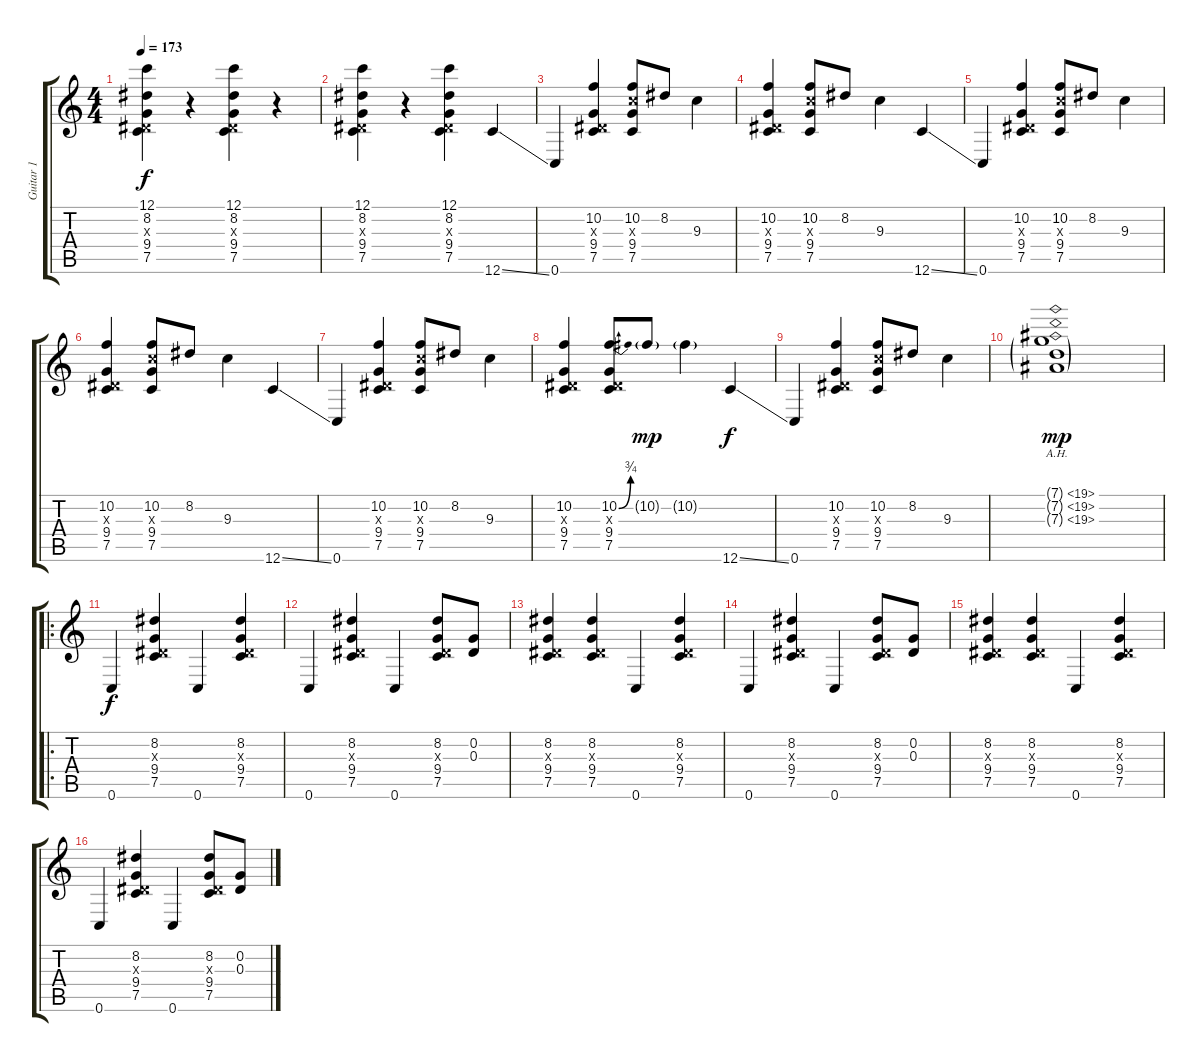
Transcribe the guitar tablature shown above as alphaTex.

\track ("Guitar 1" "Guitar 1") {instrument overdrivenguitar}
\staff {score tabs}
\tuning (C4 G3 Eb3 Bb2 F2 C2) {hide}
\ts (4 4)
\tempo 173
\clef g2
\ks c
(12.1 8.2 0.3{x} 9.4 7.5).4{dy f instrument overdrivenguitar} r.4 (12.1 8.2 0.3{x} 9.4 7.5).4 r.4 |
(12.1 8.2 0.3{x} 9.4 7.5).4 r.4 (12.1 8.2 0.3{x} 9.4 7.5).4 12.6{ss}.4 |
0.6.4 (10.2 0.3{x} 9.4 7.5).4 (10.2 9.3{x} 9.4 7.5).8 8.2.8 9.3.4 |
(10.2 0.3{x} 9.4 7.5).4 (10.2 9.3{x} 9.4 7.5).8 8.2.8 9.3.4 12.6{ss}.4 |
0.6.4 (10.2 0.3{x} 9.4 7.5).4 (10.2 9.3{x} 9.4 7.5).8 8.2.8 9.3.4 |
(10.2 0.3{x} 9.4 7.5).4 (10.2 9.3{x} 9.4 7.5).8 8.2.8 9.3.4 12.6{ss}.4 |
0.6.4 (10.2 0.3{x} 9.4 7.5).4 (10.2 9.3{x} 9.4 7.5).8 8.2.8 9.3.4 |
(10.2 0.3{x} 9.4 7.5).4 (10.2{be (bend 0 0 60 3)} 0.3{x} 9.4 7.5).8 10.2{g}.8{dy mp} 10.2{g}.4 12.6{ss}.4{dy f} |
0.6.4 (10.2 0.3{x} 9.4 7.5).4 (10.2 9.3{x} 9.4 7.5).8 8.2.8 9.3.4 |
(7.1{ah 12 g} 7.2{ah 12 g} 7.3{ah 12 g}).1{dy mp} |
\ro
0.6.4{dy f} (8.2 0.3{x} 9.4 7.5).4 0.6.4 (8.2 0.3{x} 9.4 7.5).4 |
0.6.4 (8.2 0.3{x} 9.4 7.5).4 0.6.4 (8.2 0.3{x} 9.4 7.5).8 (0.2 0.3).8 |
(8.2 0.3{x} 9.4 7.5).4 (8.2 0.3{x} 9.4 7.5).4 0.6.4 (8.2 0.3{x} 9.4 7.5).4 |
0.6.4 (8.2 0.3{x} 9.4 7.5).4 0.6.4 (8.2 0.3{x} 9.4 7.5).8 (0.2 0.3).8 |
(8.2 0.3{x} 9.4 7.5).4 (8.2 0.3{x} 9.4 7.5).4 0.6.4 (8.2 0.3{x} 9.4 7.5).4 |
0.6.4 (8.2 0.3{x} 9.4 7.5).4 0.6.4 (8.2 0.3{x} 9.4 7.5).8 (0.2 0.3).8
